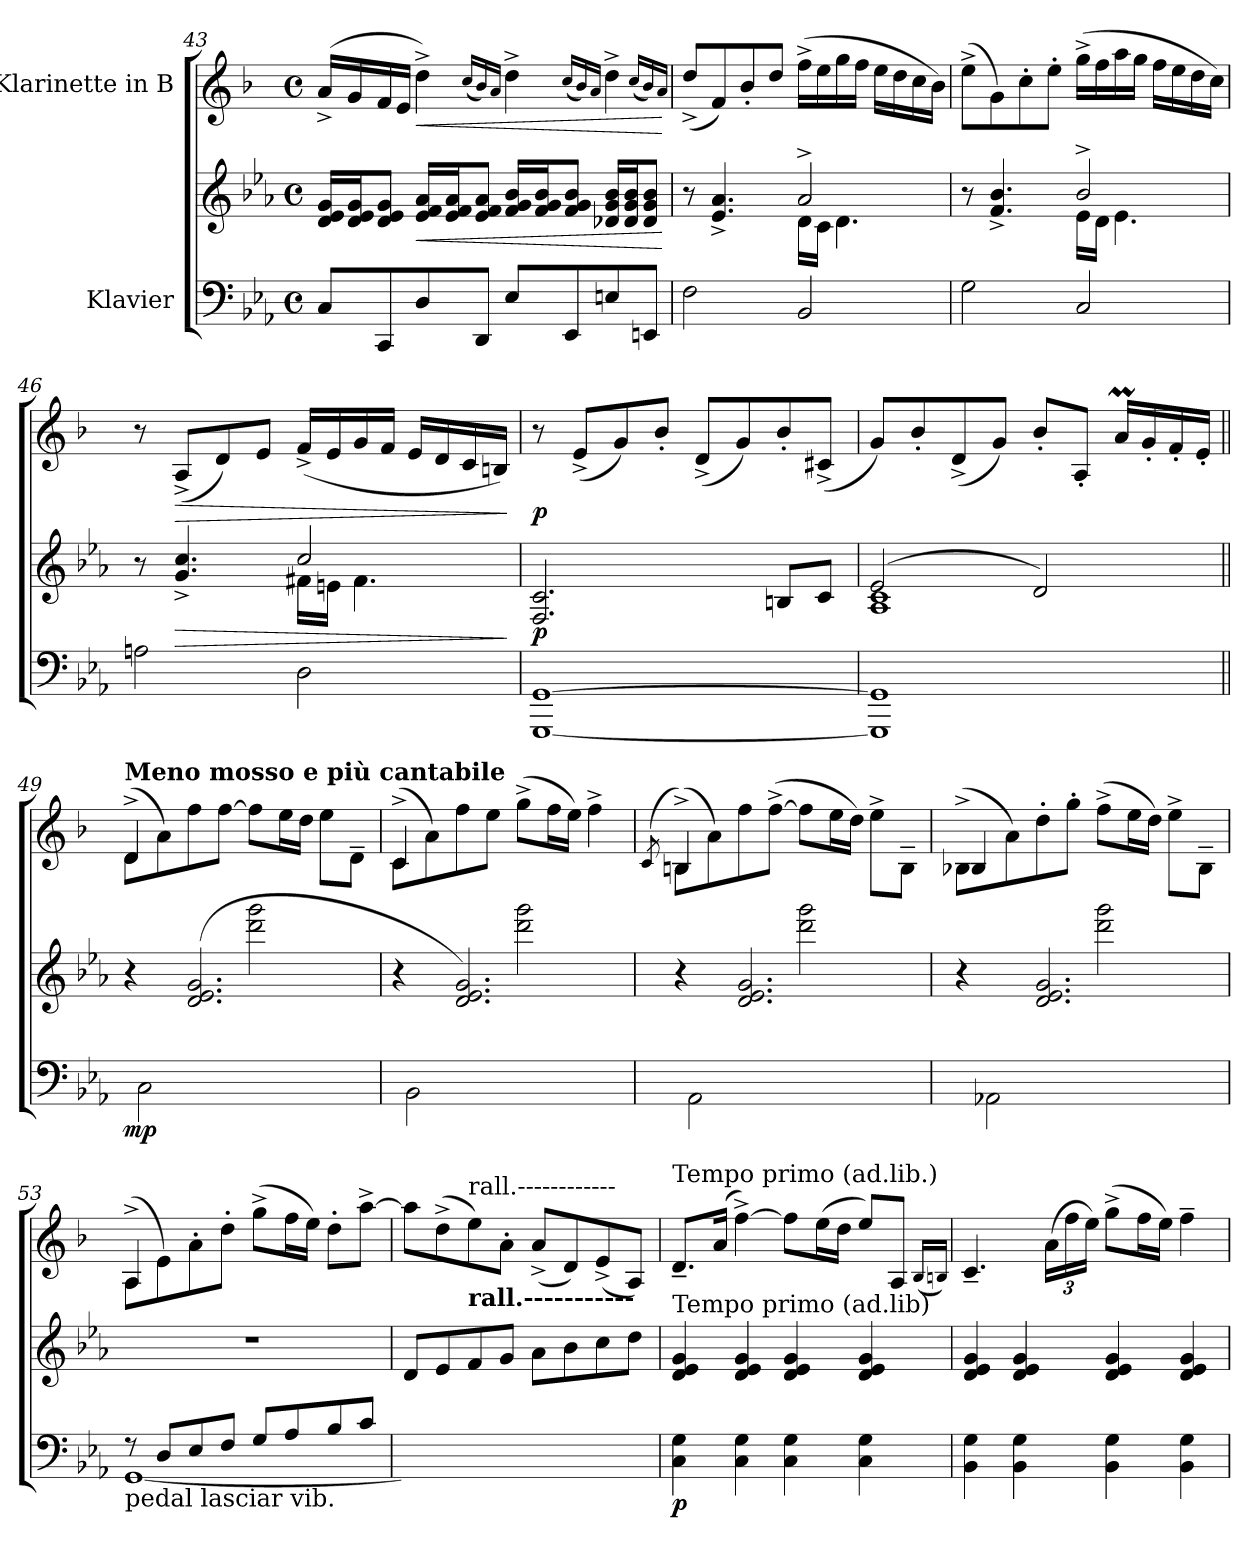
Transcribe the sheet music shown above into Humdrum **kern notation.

**kern	**kern	**dynam	**kern	**dynam
*part2	*part2	*part2	*part1	*part1
*staff3	*staff2	*staff2/3	*staff1	*staff1
*I"Klavier	*	*	*I"Klarinette in B	*
*clefF4	*clefG2	*	*clefG2	*
*	*	*	*ITrd1c2	*
*k[b-e-a-]	*k[b-e-a-]	*	*k[b-e-a-]	*
*M4/4	*M4/4	*	*M4/4	*
*met(c)	*met(c)	*	*met(c)	*
=43	=43	=43	=43	=43
8C/L	16d/ 16e-/ 16g/LL	.	(>16g^/LL	.
.	16d/ 16e-/ 16g/J	.	16f/	.
8CC/	8d/ 8e-/ 8g/J	.	16e-/	.
.	.	.	16d/JJ	.
!	!	!LO:HP:b	!	!LO:HP:b
8D/	16e-/ 16f/ 16a-/LL	<	4cc^\)	<
.	16e-/ 16f/ 16a-/J	.	.	.
8DD/J	8e-/ 8f/ 8a-/J	.	.	.
.	.	.	(<16qb-/LL	.
.	.	.	16qa-/)	.
.	.	.	16qg/JJ	.
8E-/L	16f/ 16g/ 16b-/LL	.	4cc^\	.
.	16f/ 16g/ 16b-/J	.	.	.
8EE-/	8f/ 8g/ 8b-/J	.	.	.
.	.	.	(<16qb-/LL	.
.	.	.	16qa-/)	.
.	.	.	16qg/JJ	.
8En/	16d-X/ 16g/ 16b-/LL	.	4cc^\	.
.	16d-/ 16g/ 16b-/J	.	.	.
8EEn/J	8d-/ 8g/ 8b-/J	.	.	.
.	.	.	(<16qb-/LL	.
.	.	.	16qa-/)	.
.	.	.	16qg/JJ	.
.	.	[	.	[
!!LO:LB:g=z
=44	=44	=44	=44	=44
*	*^	*	*	*
2F\	8r	2ryy	.	(<8cc^/L	.
.	4.e-/^ 4.a-/^	.	.	8e-/)	.
.	.	.	.	8a-'/	.
.	.	.	.	8cc/J	.
2BB-/	2a-^/	16d\LL	.	(>16ee-^\LL	.
.	.	16c\JJ	.	16dd\	.
.	.	4.d\	.	16ff\	.
.	.	.	.	16ee-\JJ	.
.	.	.	.	16dd\LL	.
.	.	.	.	16cc\	.
.	.	.	.	16b-\	.
.	.	.	.	16a-\JJ)	.
=45	=45	=45	=45	=45	=45
2G\	8r	2ryy	.	(>8dd^\L	.
.	4.f/^ 4.b-/^	.	.	8f\)	.
.	.	.	.	8b-'\	.
.	.	.	.	8dd'\J	.
2C/	2b-^/	16e-\LL	.	(>16ff^\LL	.
.	.	16d\JJ	.	16ee-\	.
.	.	4.e-\	.	16gg\	.
.	.	.	.	16ff\JJ	.
.	.	.	.	16ee-\LL	.
.	.	.	.	16dd\	.
.	.	.	.	16cc\	.
.	.	.	.	16b-\JJ)	.
=46	=46	=46	=46	=46	=46
2An\	8r	2ryy	.	8r	.
!	!	!	!LO:HP:b	!	!LO:HP:b
.	4.g/^ 4.cc/^	.	>	(<8G^/L	>
.	.	.	.	8c/)	.
.	.	.	.	8d/J	.
2D\	2cc/	16f#X\LL	.	(<16e-^/LL	.
.	.	16en\JJ	.	16d/	.
.	.	4.f#\	.	16f/	.
.	.	.	.	16e-/JJ	.
.	.	.	.	16d/LL	.
.	.	.	.	16c/	.
.	.	.	.	16B-/	.
.	.	.	.	16An/JJ)	.
*	*v	*v	*	*	*
.	.	]	.	]
=47	=47	=47	=47	=47
!	!	!LO:DY:b	!	!LO:DY:b
[1GGG [1GG	2.F/ 2.c/	p	8r	p
.	.	.	(<8d^/L	.
.	.	.	8f/)	.
.	.	.	8a-'/J	.
.	.	.	(<8c^/L	.
.	.	.	8f/)	.
.	8Bn/L	.	8a-'/	.
.	8c/J	.	(<8Bn^/J	.
=48	=48	=48	=48	=48
*	*^	*	*	*
1GGG] 1GG]	(>2e-/	1A- 1c	.	8f/L)	.
.	.	.	.	8a-'/	.
.	.	.	.	(<8c^/	.
.	.	.	.	8f/J)	.
.	2d/)	.	.	8a-'/L	.
.	.	.	.	8G'/J	.
.	.	.	.	16gm/LL	.
.	.	.	.	16f'/	.
.	.	.	.	16e-'/	.
.	.	.	.	16d'/JJ	.
!!LO:PB:g=z
=49||	=49||	=49||	=49||	=49||	=49||
*^	*	*	*	*^	*
!	!	!	!	!	!LO:TX:a:B:t=Meno mosso e più cantabile	!	!
!	!	!	!	!LO:DY:b=2	!	!	!
(<8C/Lyy	2C\	4r	4ryy	mp	(<8c^\L	4c/	.
8G/J	.	.	.	.	8g\)	.	.
4ryy	.	(2.d/ 2.e-/ 2.g/	4ryy	.	8ee-\	2.ryy	.
.	.	.	.	.	[8ee-\J	.	.
2ryy	2ryy	.	2ddd\ 2ggg\	.	8ee-\L]	.	.
.	.	.	.	.	16dd\L	.	.
.	.	.	.	.	16cc\JJ	.	.
.	.	.	.	.	8dd\L	.	.
.	.	.	.	.	8c~\J	.	.
=50	=50	=50	=50	=50	=50	=50	=50
(<8BB-/Lyy	2BB-\	4r	4ryy	.	(<8B-^\L	4B-/	.
8G/J	.	.	.	.	8g\)	.	.
4ryy	.	2.d/ 2.e-/ 2.g/)	4ryy	.	8ee-\	2.ryy	.
.	.	.	.	.	8dd\J	.	.
2ryy	2ryy	.	2ddd\ 2ggg\	.	(>8ff^\L	.	.
.	.	.	.	.	16ee-\L	.	.
.	.	.	.	.	16dd\JJ)	.	.
.	.	.	.	.	4ee-^\	.	.
=51	=51	=51	=51	=51	=51	=51	=51
.	.	.	.	.	(<8qB-/	.	.
(<8AAn/Lyy	2AA\	4r	4ryy	.	(<8An^\L)	4A/	.
8G/J	.	.	.	.	8g\)	.	.
4ryy	.	2.d/ 2.e-/ 2.g/)	4ryy	.	8ee-\	2.ryy	.
.	.	.	.	.	(>[8ee-^\J	.	.
2ryy	2ryy	.	2ddd\ 2ggg\	.	8ee-\L]	.	.
.	.	.	.	.	16dd\L	.	.
.	.	.	.	.	16cc\JJ)	.	.
.	.	.	.	.	8dd^\L	.	.
.	.	.	.	.	8A~\J	.	.
=52	=52	=52	=52	=52	=52	=52	=52
(>8AA-/Lyy	2AA-X\	4r	4ryy	.	(<8A-X^\L	4A-/	.
8G/J	.	.	.	.	8g\)	.	.
4ryy	.	2.d/ 2.e-/ 2.g/)	4ryy	.	8cc'\	2.ryy	.
.	.	.	.	.	8ff'\J	.	.
2ryy	2ryy	.	2ddd\ 2ggg\	.	(>8ee-^\L	.	.
.	.	.	.	.	16dd\L	.	.
.	.	.	.	.	16cc\JJ)	.	.
.	.	.	.	.	8dd^\L	.	.
.	.	.	.	.	8A-~\J	.	.
*	*	*v	*v	*	*	*	*
!!LO:LB:g=z	!!
=53	=53	=53	=53	=53	=53	=53
!LO:TX:b:t=pedal lasciar vib.	!	!	!	!	!	!
8r	[1GG	1r	.	(<8G^\L	4G/	.
8D/L	.	.	.	8d\)	.	.
8E-/	.	.	.	8g'\	2.ryy	.
8F/J	.	.	.	8cc'\J	.	.
8G/L	.	.	.	(>8ff^\L	.	.
8A-/	.	.	.	16ee-\L	.	.
.	.	.	.	16dd\JJ)	.	.
8B-/	.	.	.	8cc'\L	.	.
8c/J	.	.	.	[8gg^\J	.	.
*	*	*	*	*v	*v	*
=54	=54	=54	=54	=54	=54
1ryy	1GGyy]	8d/L	.	8gg\L]	.
.	.	8e-/	.	(>8cc^\	.
*	*	*	*	*MM60	*
!	!	!	!	!LO:TX:b:B:t=rall.-----------	!
!	!	!	!	!LO:TX:a:t=rall.------------	!
.	.	8f/	.	8dd\)	.
.	.	8g/J	.	8g'\J	.
.	.	8a-\L	.	(<8g^/L	.
.	.	8b-\	.	8c/)	.
*	*	*	*	*MM40	*
.	.	8cc\	.	(<8d^/	.
.	.	8dd\J)	.	8G/J)	.
*v	*v	*	*	*	*
=55	=55	=55	=55	=55
*	*	*	*MM66	*
!	!	!	!LO:TX:a:t=Tempo primo (ad.lib.)	!
!	!LO:TX:a:t=Tempo primo (ad.lib)	!	!	!
!	!	!LO:DY:b=2	!	!
4C\ 4G\	4d/ 4e-/ 4g/	p	8.c~/L	.
.	.	.	(<16g/Jk	.
4C\ 4G\	4d/ 4e-/ 4g/	.	[4ee-^\)	.
4C\ 4G\	4d/ 4e-/ 4g/	.	8ee-\L]	.
.	.	.	(>16dd\L	.
.	.	.	16cc\JJ	.
4C\ 4G\	4d/ 4e-/ 4g/	.	8dd/L)	.
.	.	.	8G/J	.
.	.	.	(<16qA-/LL	.
.	.	.	16qAn/JJ)	.
=56	=56	=56	=56	=56
4BB-\ 4G\	4d/ 4e-/ 4g/	.	4.B-~/	.
4BB-\ 4G\	4d/ 4e-/ 4g/	.	.	.
*	*	*	*Xbrackettup	*
.	.	.	(>24g\LL	.
.	.	.	24ee-\	.
.	.	.	24dd\JJ)	.
4BB-\ 4G\	4d/ 4e-/ 4g/	.	(>8ff^\L	.
.	.	.	16ee-\L	.
.	.	.	16dd\JJ)	.
4BB-\ 4G\	4d/ 4e-/ 4g/	.	4ee-~\	.
=	=	=	=	=
*-	*-	*-	*-	*-
